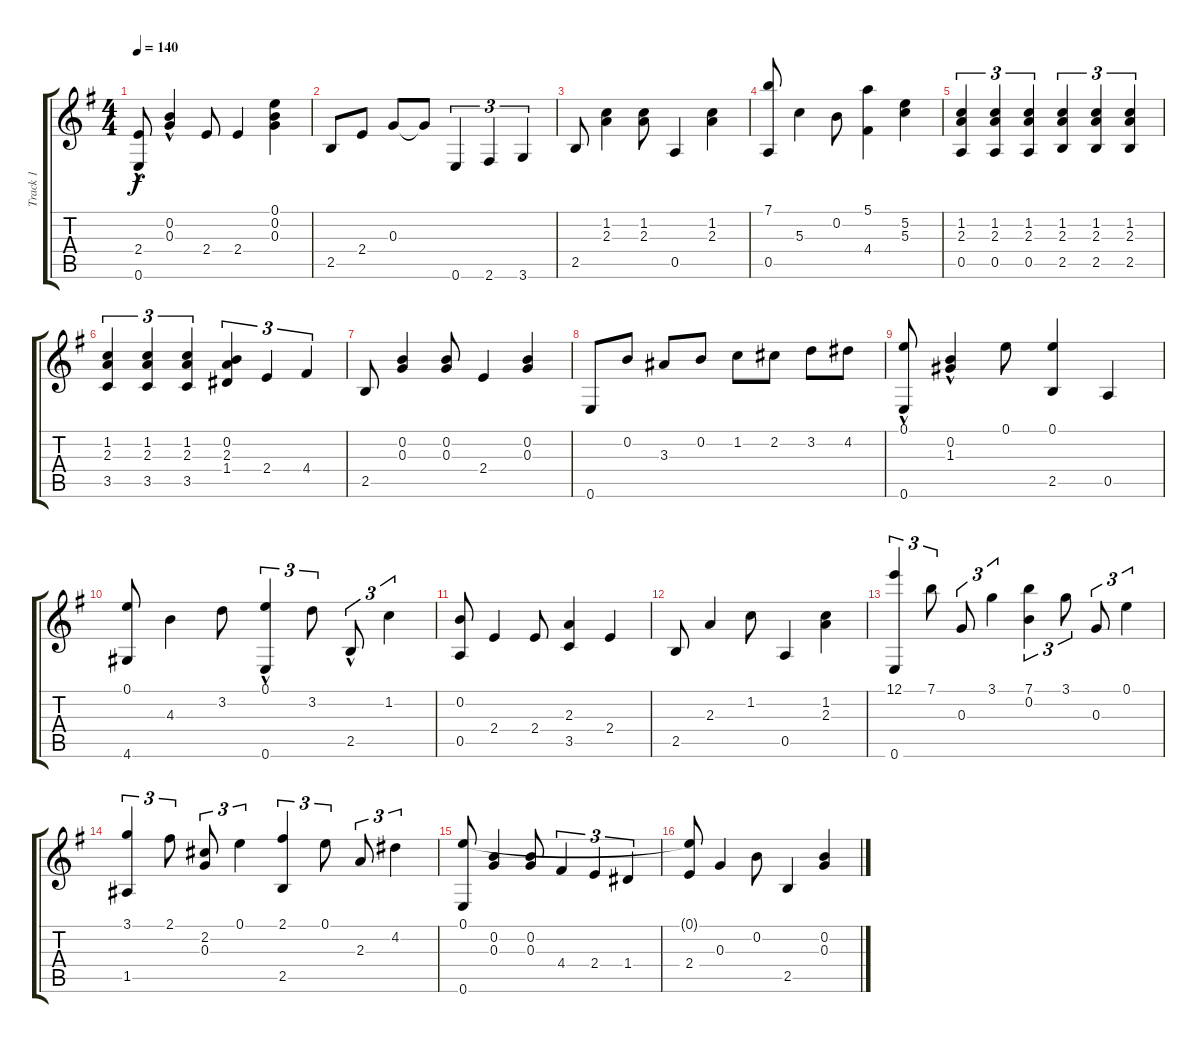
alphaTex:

\track ("Track 1" "Track 1") {instrument acousticguitarnylon}
\staff {score tabs}
\tuning (E4 B3 G3 D3 A2 E2) {hide}
\ts (4 4)
\tempo 140
\clef g2
\ks eminor
(2.4{hac} 0.6).8{dy f} (0.2{hac} 0.3{hac}).4 2.4.8 2.4.4 (0.1 0.2 0.3).4 |
2.5.8 2.4.8 0.3.8 0.3{t}.8 0.6.4{tu (3 2)} 2.6.4{tu (3 2)} 3.6.4{tu (3 2)} |
2.5.8 (1.2 2.3).4 (1.2 2.3).8 0.5.4 (1.2 2.3).4 |
(7.1 0.5).8 5.3.4 0.2.8 (5.1 4.4).4 (5.2 5.3).4 |
(1.2 2.3 0.5).4{tu (3 2)} (1.2 2.3 0.5).4{tu (3 2)} (1.2 2.3 0.5).4{tu (3 2)} (1.2 2.3 2.5).4{tu (3 2)} (1.2 2.3 2.5).4{tu (3 2)} (1.2 2.3 2.5).4{tu (3 2)} |
(1.2 2.3 3.5).4{tu (3 2)} (1.2 2.3 3.5).4{tu (3 2)} (1.2 2.3 3.5).4{tu (3 2)} (0.2 2.3 1.4).4{tu (3 2)} 2.4.4{tu (3 2)} 4.4.4{tu (3 2)} |
2.5.8 (0.2 0.3).4 (0.2 0.3).8 2.4.4 (0.2 0.3).4 |
0.6.8 0.2.8 3.3.8 0.2.8 1.2.8 2.2.8 3.2.8 4.2.8 |
(0.1{hac} 0.6).8 (0.2{hac} 1.3{hac}).4 0.1.8 (0.1 2.5).4 0.5.4 |
(0.1 4.6).8 4.3.4 3.2.8 (0.1 0.6{hac}).4{tu (3 2)} 3.2.8{tu (3 2)} 2.5{hac}.8{tu (3 2)} 1.2.4{tu (3 2)} |
(0.2 0.5).8 2.4.4 2.4.8 (2.3 3.5).4 2.4.4 |
2.5.8 2.3.4 1.2.8 0.5.4 (1.2 2.3).4 |
(12.1 0.6).4{tu (3 2)} 7.1.8{tu (3 2)} 0.3.8{tu (3 2)} 3.1.4{tu (3 2)} (7.1 0.2).4{tu (3 2)} 3.1.8{tu (3 2)} 0.3.8{tu (3 2)} 0.1.4{tu (3 2)} |
(3.1 1.5).4{tu (3 2)} 2.1.8{tu (3 2)} (2.2 0.3).8{tu (3 2)} 0.1.4{tu (3 2)} (2.1 2.5).4{tu (3 2)} 0.1.8{tu (3 2)} 2.3.8{tu (3 2)} 4.2.4{tu (3 2)} |
(0.1 0.6).8 (0.2 0.3).4 (0.2 0.3).8 4.4.4{tu (3 2)} 2.4.4{tu (3 2)} 1.4.4{tu (3 2)} |
(0.1{t} 2.4).8 0.3.4 0.2.8 2.5.4 (0.2 0.3).4
